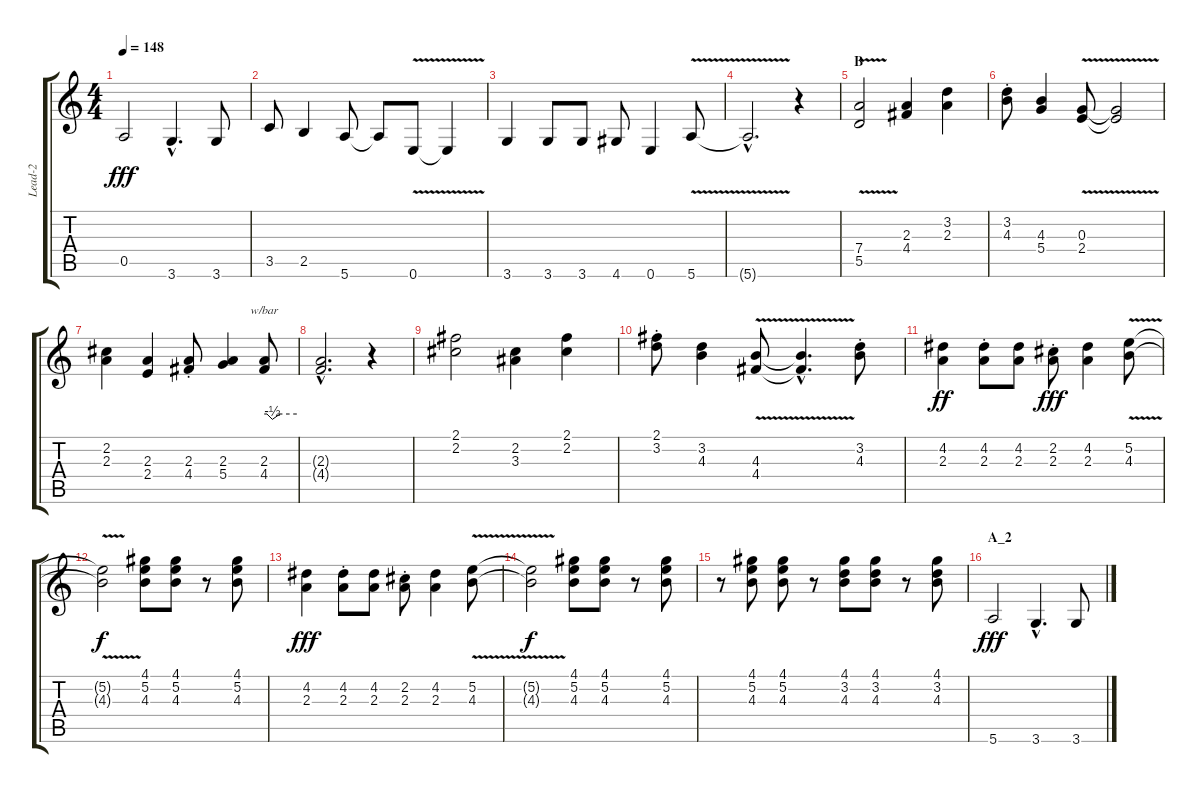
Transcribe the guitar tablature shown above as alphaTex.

\track ("Lead-2" "Lead-2") {instrument electricguitarclean}
\staff {score tabs}
\tuning (E4 B3 G3 D3 A2 E2) {hide}
\ts (4 4)
\tempo 148
\clef g2
\ks c
0.5.2{dy fff} 3.6{hac}.4{d} 3.6.8 |
3.5.8 2.5.4 5.6.8 5.6{t}.8 0.6{v}.8 0.6{t}.4 |
3.6.4 3.6.8 3.6.8 4.6.8 0.6.4 5.6{v}.8 |
5.6{hac t}.2{d} r.4{volume 13 instrument electricbassfinger} |
\section ("" "B")
(7.4 5.5{v}).2 (2.3 4.4).4 (3.2 2.3).4 |
(3.2{st} 4.3{st}).8 (4.3 5.4).4 (0.3 2.4{v}).8 (0.3{t} 2.4{t}).2 |
(2.2 2.3).4 (2.3 2.4).4 (2.3{st} 4.4{st}).8 (2.3 5.4).4 (2.3 4.4).8{tbe (custom default 0 0 5 0 15 -2 29 0 60 0)} |
(2.3{hac t} 4.4{hac t}).2{d} r.4 |
(2.1 2.2).2 (2.2 3.3).4 (2.1 2.2).4 |
(2.1{st} 3.2{st}).8 (3.2 4.3).4 (4.3{v} 4.4).8 (4.3{hac t} 4.4{hac t}).4{d} (3.2{st} 4.3{st}).8 |
(4.2 2.3).4{dy ff} (4.2{st} 2.3{st}).8 (4.2 2.3).8 (2.2{st} 2.3{st}).8{dy fff} (4.2 2.3).4 (5.2{v} 4.3).8 |
(5.2{t} 4.3{t}).2{dy f} (4.1 5.2 4.3).8 (4.1 5.2 4.3).8 r.8 (4.1 5.2 4.3).8 |
(4.2 2.3).4{dy fff} (4.2{st} 2.3{st}).8 (4.2 2.3).8 (2.2{st} 2.3{st}).8 (4.2 2.3).4 (5.2{v} 4.3).8 |
(5.2{t} 4.3{t}).2{dy f} (4.1 5.2 4.3).8 (4.1 5.2 4.3).8 r.8 (4.1 5.2 4.3).8 |
r.8 (4.1 5.2 4.3).8 (4.1 5.2 4.3).8 r.8 (4.1 3.2 4.3).8 (4.1 3.2 4.3).8 r.8 (4.1 3.2 4.3).8 |
\section ("" "A_2")
5.6.2{dy fff volume 16 instrument electricguitarclean} 3.6{hac}.4{d} 3.6.8
